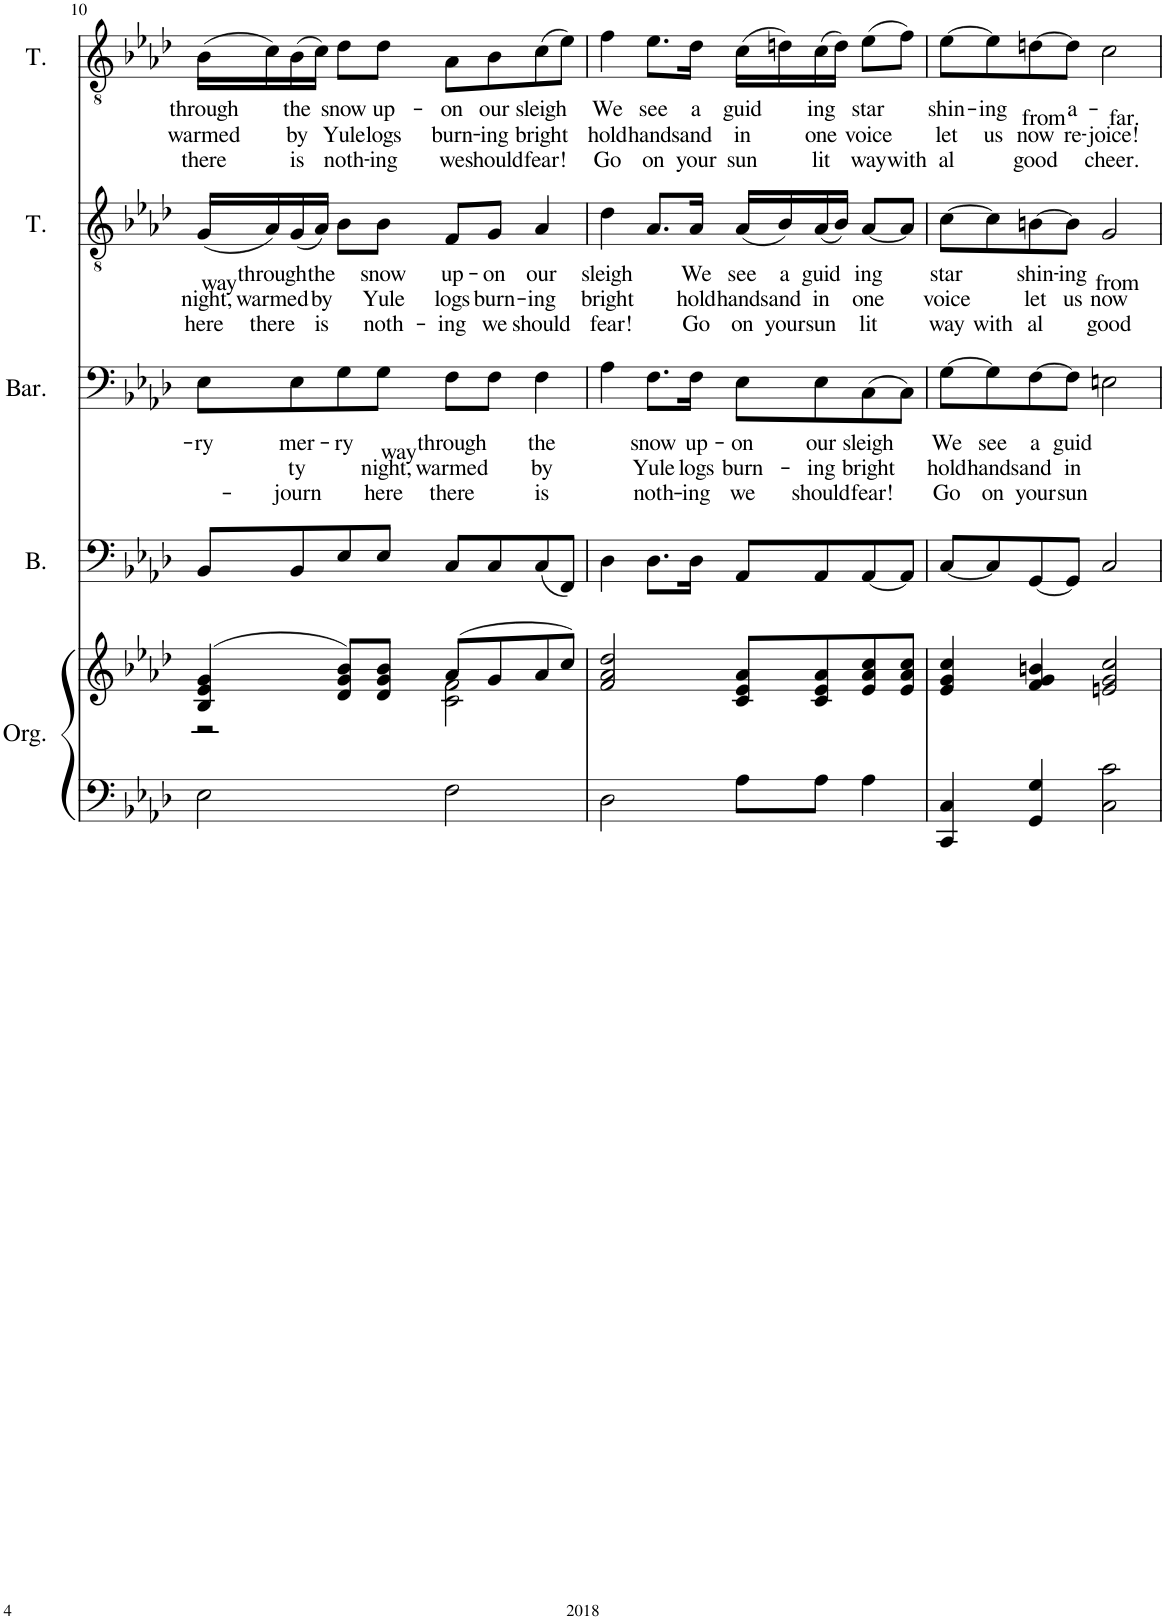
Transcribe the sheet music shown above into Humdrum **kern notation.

**kern	**kern	**kern	**kern	**text	**text	**text	**kern	**text	**text	**text	**kern	**text	**text	**text
*part5	*part5	*part4	*part3	*part3	*part3	*part3	*part2	*part2	*part2	*part2	*part1	*part1	*part1	*part1
*staff6	*staff5	*staff4	*staff3	*staff3	*staff3	*staff3	*staff2	*staff2	*staff2	*staff2	*staff1	*staff1	*staff1	*staff1
*I"Organ	*	*I"Bass	*I"Baritone	*	*	*	*I"Tenor II	*	*	*	*I"Tenor I	*	*	*
*I'Org.	*	*I'B.	*I'Bar.	*	*	*	*I'T.	*	*	*	*I'T.	*	*	*
!!LO:PB:g=z
*clefF4	*clefG2	*clefF4	*clefF4	*	*	*	*clefGv2	*	*	*	*clefGv2	*	*	*
*k[b-e-a-d-]	*k[b-e-a-d-]	*k[b-e-a-d-]	*k[b-e-a-d-]	*	*	*	*k[b-e-a-d-]	*	*	*	*k[b-e-a-d-]	*	*	*
*M4/4	*M4/4	*M4/4	*M4/4	*	*	*	*M4/4	*	*	*	*M4/4	*	*	*
=10	=10	=10	=10	=10	=10	=10	=10	=10	=10	=10	=10	=10	=10	=10
*	*^	*	*	*	*	*	*	*	*	*	*	*	*	*
!	!	!	!	!	!LO:LY:b	!	!	!	!LO:LY:b	!LO:LY:b	!LO:LY:b	!	!LO:LY:b	!LO:LY:b	!LO:LY:b
2E-\	(4B-/ 4e-/ 4g/	2r	8BB-/L	8E-\L	-ry	.	.	(16G/LL	way	night,	here	(16B-\LL	through	warmed	there
!	!	!	!	!	!	!	!	!	!LO:LY:b	!LO:LY:b	!LO:LY:b	!	!	!	!
.	.	.	.	.	.	.	.	16A-/)	through	warmed	there	16c\)	.	.	.
!	!	!	!	!	!LO:LY:b	!LO:LY:b	!LO:LY:b	!	!	!	!	!	!LO:LY:b	!LO:LY:b	!LO:LY:b
.	.	.	8BB-/	8E-\	mer-	ty	journ	(16G/	.	.	.	(16B-\	the	by	is
!	!	!	!	!	!	!	!	!	!LO:LY:b	!LO:LY:b	!LO:LY:b	!	!	!	!
.	.	.	.	.	.	.	.	16A-/JJ)	the	by	is	16c\JJ)	.	.	.
!	!	!	!	!	!LO:LY:b	!	!	!	!	!	!	!	!LO:LY:b	!LO:LY:b	!LO:LY:b
.	8d-/ 8g/ 8b-/L)	.	8E-/	8G\	-ry	.	.	8B-\L	.	.	.	8d-\L	snow	Yule	noth-
!	!	!	!	!	!LO:LY:b	!LO:LY:b	!LO:LY:b	!	!LO:LY:b	!LO:LY:b	!LO:LY:b	!	!LO:LY:b	!LO:LY:b	!LO:LY:b
.	8d-/ 8g/ 8b-/J	.	8E-/J	8G\J	way	night,	here	8B-\J	snow	Yule	noth-	8d-\J	up-	logs	-ing
!	!	!	!	!	!LO:LY:b	!LO:LY:b	!LO:LY:b	!	!LO:LY:b	!LO:LY:b	!LO:LY:b	!	!LO:LY:b	!LO:LY:b	!LO:LY:b
2F\	(8a-/L	2c\ 2f\	8C/L	8F\L	through	warmed	there	8F/L	up-	logs	-ing	8A-\L	-on	burn-	we
!	!	!	!	!	!	!	!	!	!LO:LY:b	!LO:LY:b	!LO:LY:b	!	!LO:LY:b	!LO:LY:b	!LO:LY:b
.	8g/	.	8C/	8F\J	.	.	.	8G/J	-on	burn-	we	8B-\	our	-ing	should
!	!	!	!	!	!LO:LY:b	!LO:LY:b	!LO:LY:b	!	!LO:LY:b	!LO:LY:b	!LO:LY:b	!	!LO:LY:b	!LO:LY:b	!LO:LY:b
.	8a-/	.	(8C/	4F\	the	by	is	4A-/	our	-ing	should	(8c\	sleigh	bright	fear!
.	8cc/J)	.	8FF/J)	.	.	.	.	.	.	.	.	8e-\J)	.	.	.
*	*v	*v	*	*	*	*	*	*	*	*	*	*	*	*	*
=11	=11	=11	=11	=11	=11	=11	=11	=11	=11	=11	=11	=11	=11	=11
!	!	!	!	!	!	!	!	!LO:LY:b	!LO:LY:b	!LO:LY:b	!	!LO:LY:b	!LO:LY:b	!LO:LY:b
2D-\	2f/ 2a-/ 2dd-/	4D-\	4A-\	.	.	.	4d-\	sleigh	bright	fear!	4f\	We	hold	Go
!	!	!	!	!LO:LY:b	!LO:LY:b	!LO:LY:b	!	!	!	!	!	!LO:LY:b	!LO:LY:b	!LO:LY:b
.	.	8.D-\L	8.F\L	snow	Yule	noth-	8.A-/L	.	.	.	8.e-\L	see	hands	on
!	!	!	!	!LO:LY:b	!LO:LY:b	!LO:LY:b	!	!LO:LY:b	!LO:LY:b	!LO:LY:b	!	!LO:LY:b	!LO:LY:b	!LO:LY:b
.	.	16D-\Jk	16F\Jk	up-	logs	-ing	16A-/Jk	We	hold	Go	16d-\Jk	a	and	your
!	!	!	!	!LO:LY:b	!LO:LY:b	!LO:LY:b	!	!LO:LY:b	!LO:LY:b	!LO:LY:b	!	!LO:LY:b	!LO:LY:b	!LO:LY:b
8A-\L	8c/ 8e-/ 8a-/L	8AA-/L	8E-\L	-on	burn-	we	(16A-/LL	see	hands	on	(16c\LL	guid	in	sun
!	!	!	!	!	!	!	!	!LO:LY:b	!LO:LY:b	!LO:LY:b	!	!	!	!
.	.	.	.	.	.	.	16B-/)	a	and	your	16dn\)	.	.	.
!	!	!	!	!LO:LY:b	!LO:LY:b	!LO:LY:b	!	!LO:LY:b	!LO:LY:b	!LO:LY:b	!	!LO:LY:b	!LO:LY:b	!LO:LY:b
8A-\J	8c/ 8e-/ 8a-/	8AA-/	8E-\	our	-ing	should	(16A-/	guid	in	sun	(16c\	ing	one	lit
.	.	.	.	.	.	.	16B-/JJ)	.	.	.	16d\JJ)	.	.	.
!	!	!	!	!LO:LY:b	!LO:LY:b	!LO:LY:b	!	!LO:LY:b	!LO:LY:b	!LO:LY:b	!	!LO:LY:b	!LO:LY:b	!LO:LY:b
4A-\	8e-/ 8a-/ 8cc/	[8AA-/	(8C\	sleigh	bright	fear!	[8A-/L	ing	one	lit	(8e-\L	star	voice	way
!	!	!	!	!	!	!	!	!	!	!	!	!	!	!LO:LY:b
.	8e-/ 8a-/ 8cc/J	8AA-/J]	8C\J)	.	.	.	8A-/J]	.	.	.	8f\J)	.	.	with
=12	=12	=12	=12	=12	=12	=12	=12	=12	=12	=12	=12	=12	=12	=12
!	!	!	!	!LO:LY:b	!LO:LY:b	!LO:LY:b	!	!LO:LY:b	!LO:LY:b	!LO:LY:b	!	!LO:LY:b	!LO:LY:b	!LO:LY:b
4CC/ 4C/	4e-/ 4g/ 4cc/	[8C/L	[8G\L	We	hold	Go	[8c\L	star	voice	way	[8e-\L	shin-	let	al
!	!	!	!	!LO:LY:b	!LO:LY:b	!LO:LY:b	!	!	!	!LO:LY:b	!	!LO:LY:b	!LO:LY:b	!
.	.	8C/]	8G\]	see	hands	on	8c\]	.	.	with	8e-\]	-ing	us	.
!	!	!	!	!LO:LY:b	!LO:LY:b	!LO:LY:b	!	!LO:LY:b	!LO:LY:b	!LO:LY:b	!	!LO:LY:b	!LO:LY:b	!LO:LY:b
4GG/ 4G/	4f/ 4g/ 4bn/	[8GG/	[8F\	a	and	your	[8Bn\	shin-	let	al	[8dn\	from	now	good
!	!	!	!	!LO:LY:b	!LO:LY:b	!LO:LY:b	!	!LO:LY:b	!LO:LY:b	!	!	!LO:LY:b	!LO:LY:b	!
.	.	8GG/J]	8F\J]	guid	in	sun	8B\J]	-ing	us	.	8d\J]	a-	re-	.
!	!	!	!	!	!	!	!	!LO:LY:b	!LO:LY:b	!LO:LY:b	!	!LO:LY:b	!LO:LY:b	!LO:LY:b
2C\ 2c\	2en/ 2g/ 2cc/	2C/	2En\	.	.	.	2G/	from	now	good	2c\	-far.	-joice!	cheer.
=	=	=	=	=	=	=	=	=	=	=	=	=	=	=
*-	*-	*-	*-	*-	*-	*-	*-	*-	*-	*-	*-	*-	*-	*-
